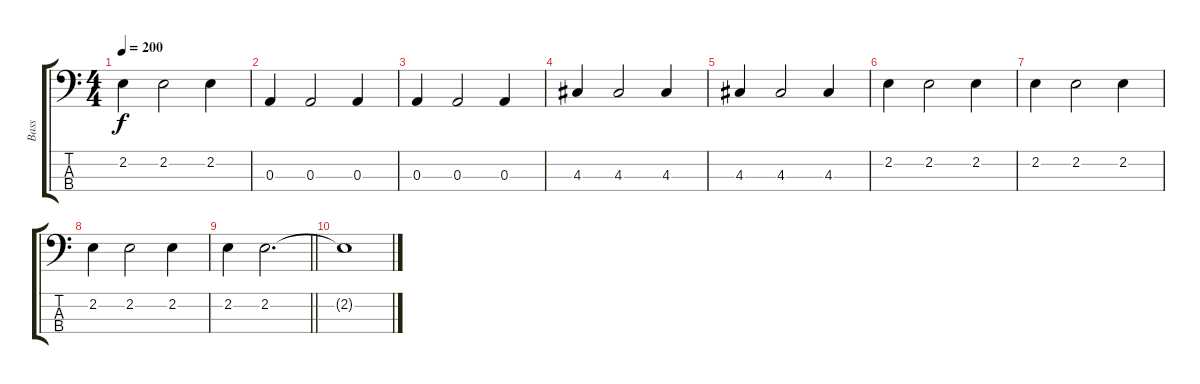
\track ("Bass" "Bass") {instrument electricbassfinger}
\staff {score tabs}
\tuning (G2 D2 A1 E1) {hide}
\ts (4 4)
\tempo 200
\clef f4
\ks c
2.2.4{dy f} 2.2.2 2.2.4 |
0.3.4 0.3.2 0.3.4 |
0.3.4 0.3.2 0.3.4 |
4.3.4 4.3.2 4.3.4 |
4.3.4 4.3.2 4.3.4 |
2.2.4 2.2.2 2.2.4 |
2.2.4 2.2.2 2.2.4 |
2.2.4 2.2.2 2.2.4 |
\barLineRight lightlight
2.2.4 2.2.2{d} |
2.2{t}.1
